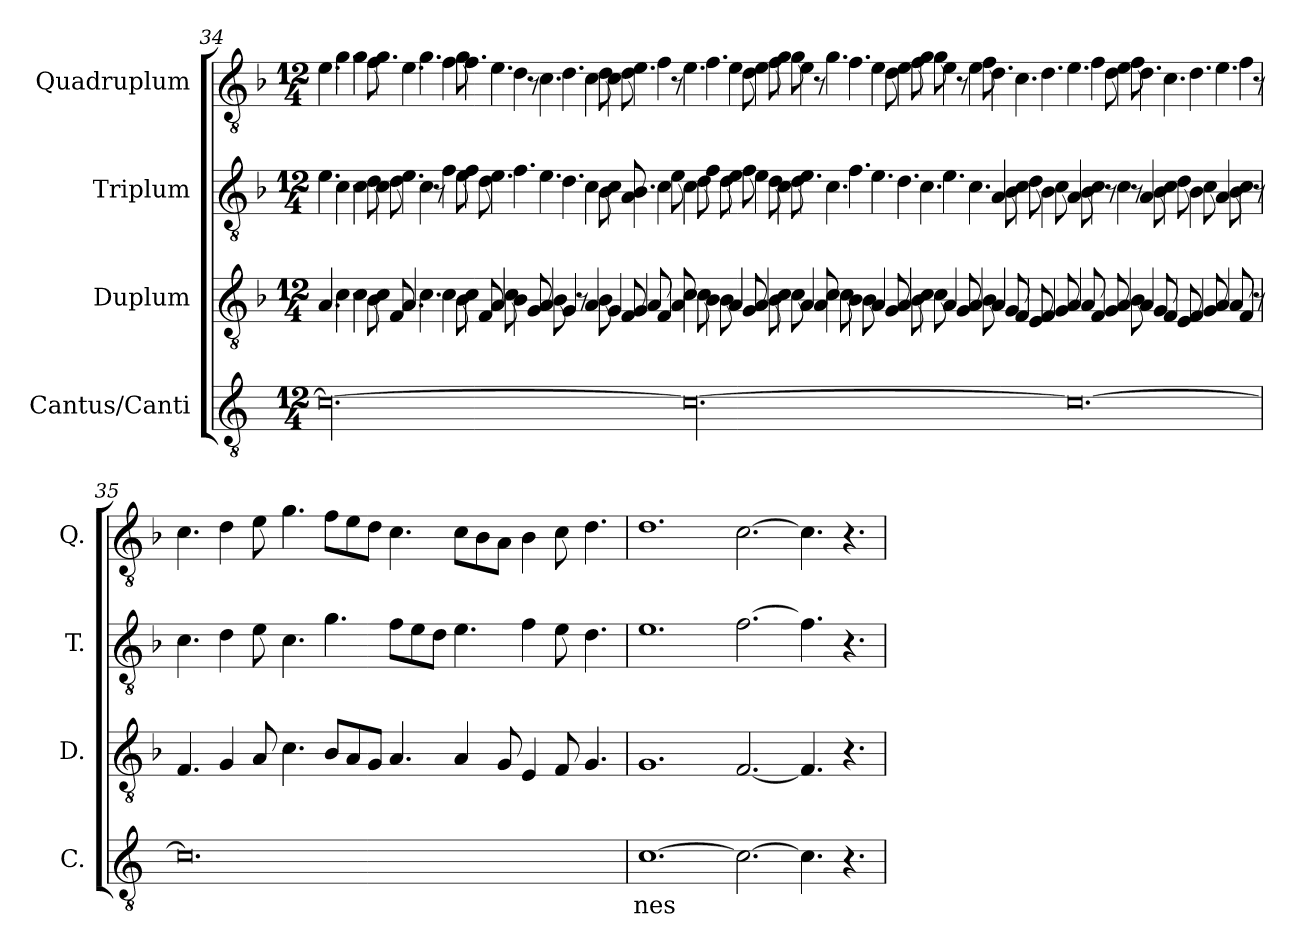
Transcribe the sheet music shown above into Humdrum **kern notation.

**kern	**text	**kern	**kern	**kern
*part4	*part4	*part3	*part2	*part1
*staff4	*staff4	*staff3	*staff2	*staff1
*I"Cantus/Canti	*	*I"Duplum	*I"Triplum	*I"Quadruplum
*I'C.	*	*I'D.	*I'T.	*I'Q.
!!LO:LB:g=z
*clefGv2	*	*clefGv2	*clefGv2	*clefGv2
*k[]	*	*k[b-]	*k[b-]	*k[b-]
*M12/4	*	*M12/4	*M12/4	*M12/4
=34	=34	=34	=34	=34
00.c_	.	4.A/	4.e\	4.e\
.	.	4.c\	4.c\	4.g\
.	.	4c\	4c\	4g\
.	.	8B-\	8d\	8f\
.	.	4c\	4c\	4.g\
.	.	8F/	8d\	.
.	.	4.A/	4.e\	4.e\
.	.	4.c\	4c\	4.g\
.	.	.	8r	.
.	.	4c\	4f\	4f\
.	.	8B-\	8e\	8g\
.	.	4c\	4f\	4.f\
.	.	8F/	8d\	.
.	.	4A/	4.e\	4.e\
.	.	8c\	.	.
.	.	4B-\	4.f\	4d\
.	.	8G/	.	8r
.	.	4A/	4.e\	4.c\
.	.	8B-\	.	.
.	.	4G/	4.d\	4.d\
.	.	8r	.	.
.	.	4A/	4c\	4c\
.	.	8B-\	8B-\	8d\
.	.	4G/	4c\	4c\
.	.	8F/	8A/	8d\
.	.	4G/	4.B-\	4.e\
.	.	8A/	.	.
.	.	4F/	4c\	4f\
.	.	8A/	8e\	8r
00.c_	.	4c\	4c\	4.e\
.	.	8c\	8d\	.
.	.	4B-\	4f\	4.f\
.	.	8B-\	8d\	.
.	.	4A/	4e\	4e\
.	.	8G/	8f\	8d\
.	.	4A/	4e\	4e\
.	.	8B-\	8d\	8f\
.	.	4c\	4c\	4g\
.	.	8c\	8d\	8g\
.	.	4A/	4.e\	4e\
.	.	8A/	.	8r
.	.	4c\	4.c\	4.g\
.	.	8c\	.	.
.	.	4B-\	4.f\	4.f\
.	.	8B-\	.	.
.	.	4A/	4.e\	4e\
.	.	8G/	.	8d\
.	.	4A/	4.d\	4e\
.	.	8B-\	.	8f\
.	.	4c\	4.c\	4g\
.	.	8c\	.	8g\
.	.	4A/	4.e\	4e\
.	.	8G/	.	8r
.	.	4A/	4.c\	4e\
.	.	8B-\	.	8f\
.	.	4A/	4A/	4.d\
.	.	8G/	8B-\	.
.	.	4F/	4c\	4.c\
.	.	8E/	8d\	.
.	.	4F/	4B-\	4.d\
.	.	8G/	8c\	.
0.c_	.	4A/	4A/	4.e\
.	.	8A/	8B-\	.
.	.	4F/	4c\	4f\
.	.	8G/	8r	8d\
.	.	4A/	4c\	4e\
.	.	8B-\	8r	8f\
.	.	4A/	4A/	4.d\
.	.	8G/	8B-\	.
.	.	4F/	4c\	4.c\
.	.	8E/	8d\	.
.	.	4F/	4B-\	4.d\
.	.	8G/	8c\	.
.	.	4A/	4A/	4.e\
.	.	8A/	8B-\	.
.	.	4F/	4c\	4f\
.	.	8r	8r	8r
!!LO:LB:g=z
=35	=35	=35	=35	=35
0.c]	.	4.F/	4.c\	4.c\
.	.	4G/	4d\	4d\
.	.	8A/	8e\	8e\
.	.	4.c\	4.c\	4.g\
.	.	8B-/L	4.g\	8f\L
.	.	8A/	.	8e\
.	.	8G/J	.	8d\J
.	.	4.A/	8f\L	4.c\
.	.	.	8e\	.
.	.	.	8d\J	.
.	.	4A/	4.e\	8c\L
.	.	.	.	8B-\
.	.	8G/	.	8A\J
.	.	4E/	4f\	4B-\
.	.	8F/	8e\	8c\
.	.	4.G/	4.d\	4.d\
=36	=36	=36	=36	=36
[1.c	-nes	1.G	1.e	1.d
2.c\_	.	[2.F/	[2.f\	[2.c\
4.c\]	.	4.F/]	4.f\]	4.c\]
4.r	.	4.r	4.r	4.r
=	=	=	=	=
*-	*-	*-	*-	*-
